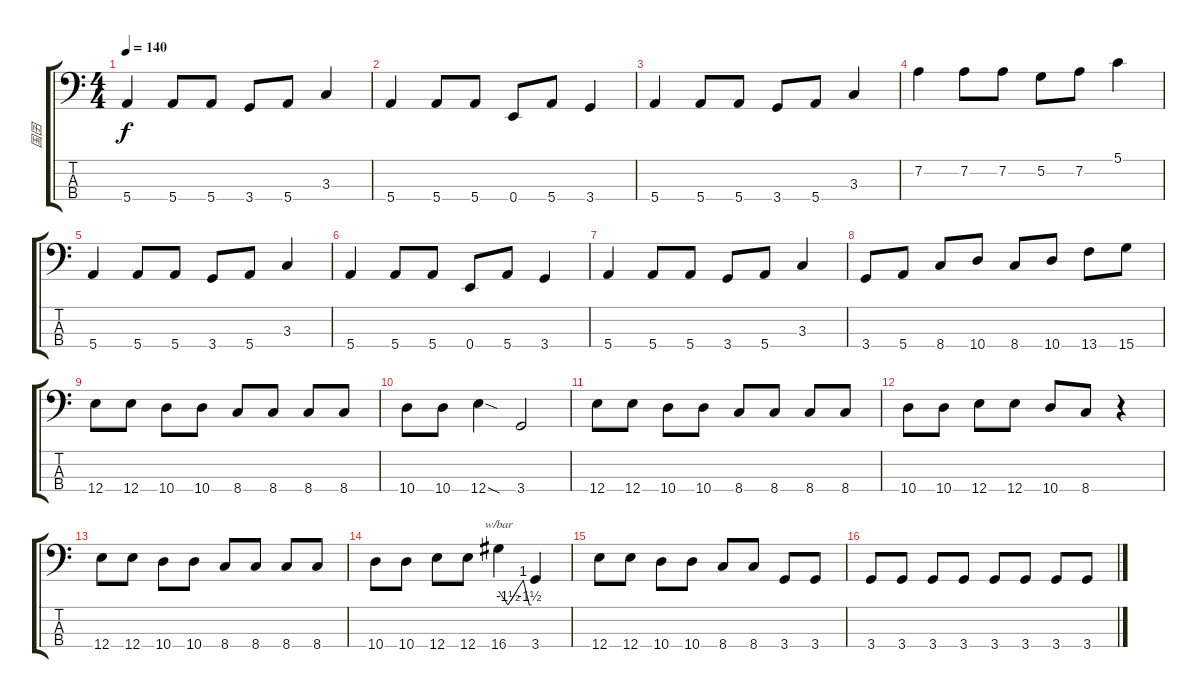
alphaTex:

\track ("国囝" "国囝") {instrument electricbassfinger}
\staff {score tabs}
\tuning (G2 D2 A1 E1) {hide}
\ts (4 4)
\tempo 140
\clef f4
\ks c
5.4.4{dy f} 5.4.8 5.4.8 3.4.8 5.4.8 3.3.4 |
5.4.4 5.4.8 5.4.8 0.4.8 5.4.8 3.4.4 |
5.4.4 5.4.8 5.4.8 3.4.8 5.4.8 3.3.4 |
7.2.4 7.2.8 7.2.8 5.2.8 7.2.8 5.1.4 |
5.4.4 5.4.8 5.4.8 3.4.8 5.4.8 3.3.4 |
5.4.4 5.4.8 5.4.8 0.4.8 5.4.8 3.4.4 |
5.4.4 5.4.8 5.4.8 3.4.8 5.4.8 3.3.4 |
3.4.8 5.4.8 8.4.8 10.4.8 8.4.8 10.4.8 13.4.8 15.4.8 |
12.4.8 12.4.8 10.4.8 10.4.8 8.4.8 8.4.8 8.4.8 8.4.8 |
10.4.8 10.4.8 12.4{sod}.4 3.4.2 |
12.4.8 12.4.8 10.4.8 10.4.8 8.4.8 8.4.8 8.4.8 8.4.8 |
10.4.8 10.4.8 12.4.8 12.4.8 10.4.8 8.4.8 r.4 |
12.4.8 12.4.8 10.4.8 10.4.8 8.4.8 8.4.8 8.4.8 8.4.8 |
10.4.8 10.4.8 12.4.8 12.4.8 16.4.4{tbe (custom default 0 0 17 -6 45 4 56 -6 58 -6 60 -6)} 3.4.4 |
12.4.8 12.4.8 10.4.8 10.4.8 8.4.8 8.4.8 3.4.8 3.4.8 |
3.4.8 3.4.8 3.4.8 3.4.8 3.4.8 3.4.8 3.4.8 3.4.8
